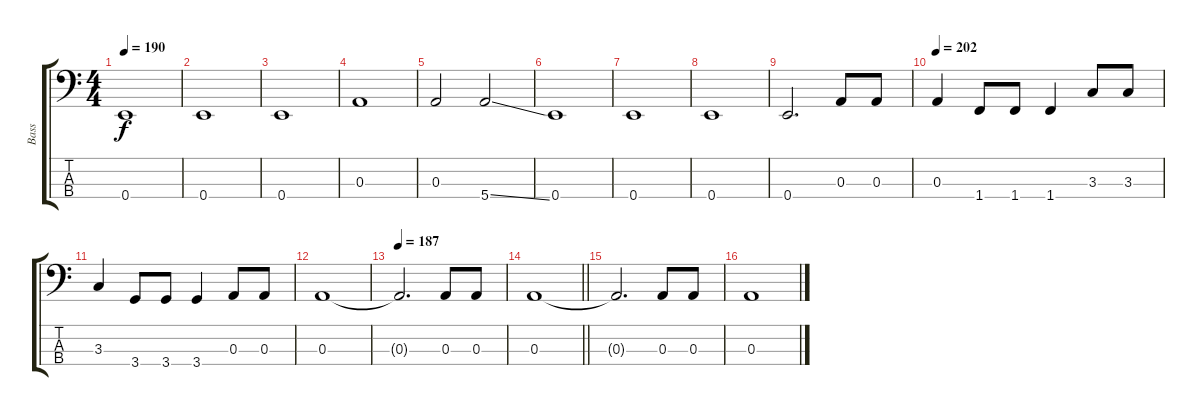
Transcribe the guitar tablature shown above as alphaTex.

\track ("Bass" "Bass") {instrument electricbassfinger}
\staff {score tabs}
\tuning (G2 D2 A1 E1) {hide}
\ts (4 4)
\tempo 190
\clef f4
\ks c
0.4.1{dy f} |
0.4.1 |
0.4.1 |
0.3.1 |
0.3.2 5.4{ss}.2 |
0.4.1 |
0.4.1 |
0.4.1 |
0.4.2{d} 0.3.8 0.3.8 |
\tempo 202
0.3.4 1.4.8 1.4.8 1.4.4 3.3.8 3.3.8 |
3.3.4 3.4.8 3.4.8 3.4.4 0.3.8 0.3.8 |
0.3.1 |
\tempo 187
0.3{t}.2{d} 0.3.8 0.3.8 |
\barLineRight lightlight
0.3.1 |
0.3{t}.2{d} 0.3.8 0.3.8 |
0.3.1
